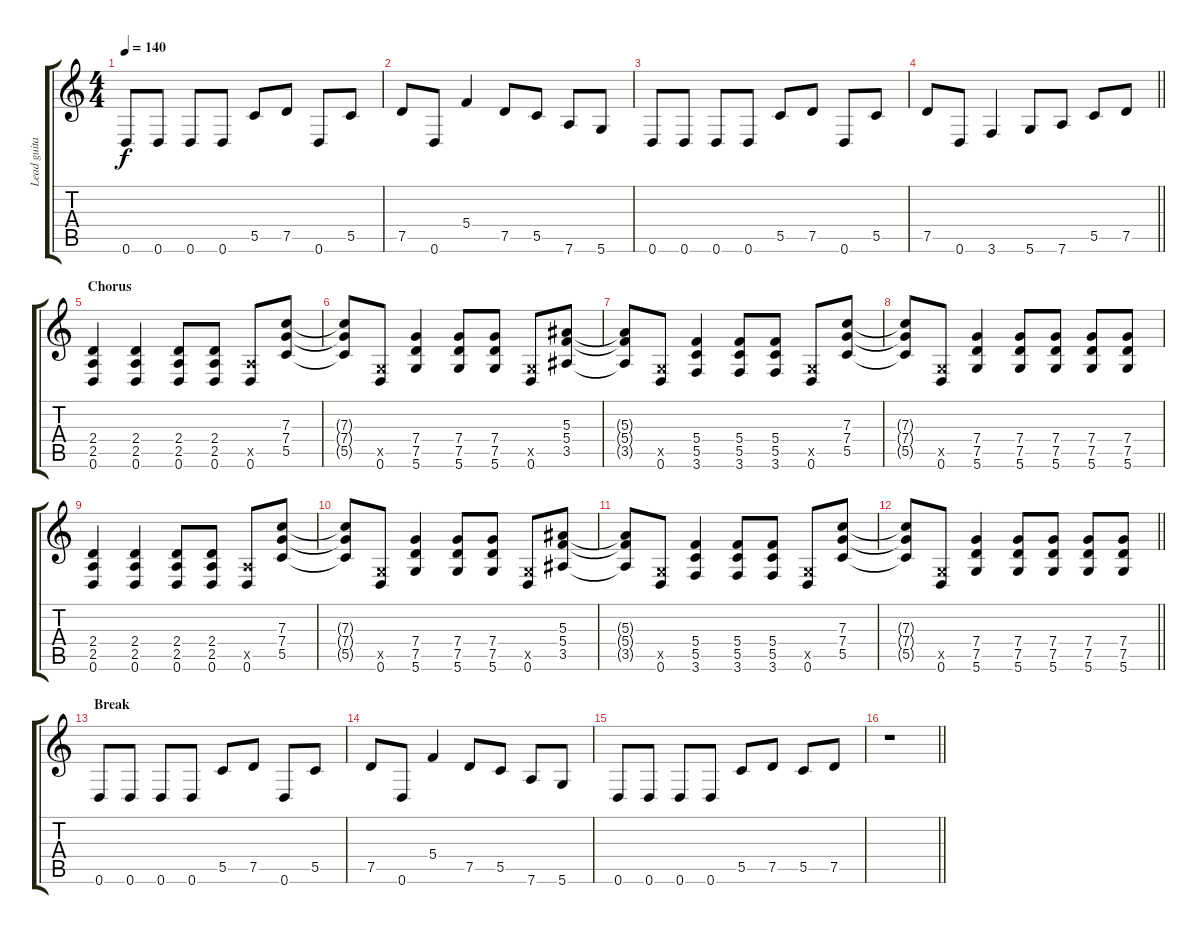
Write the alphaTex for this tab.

\track ("Lead guitar" "Lead guita") {instrument overdrivenguitar}
\staff {score tabs}
\tuning (D4 A3 F3 C3 G2 D2) {hide}
\ts (4 4)
\tempo 140
\clef g2
\ks c
0.6.8{dy f} 0.6.8 0.6.8 0.6.8 5.5.8 7.5.8 0.6.8 5.5.8 |
7.5.8 0.6.8 5.4.4 7.5.8 5.5.8 7.6.8 5.6.8 |
0.6.8 0.6.8 0.6.8 0.6.8 5.5.8 7.5.8 0.6.8 5.5.8 |
\barLineRight lightlight
7.5.8 0.6.8 3.6.4 5.6.8 7.6.8 5.5.8 7.5.8 |
\section ("" "Chorus")
(2.4 2.5 0.6).4 (2.4 2.5 0.6).4 (2.4 2.5 0.6).8 (2.4 2.5 0.6).8 (2.5{x} 0.6).8 (7.3 7.4 5.5).8 |
(7.3{t} 7.4{t} 5.5{t}).8 (0.5{x} 0.6).8 (7.4 7.5 5.6).4 (7.4 7.5 5.6).8 (7.4 7.5 5.6).8 (0.5{x} 0.6).8 (5.3 5.4 3.5).8 |
(5.3{t} 5.4{t} 3.5{t}).8 (0.5{x} 0.6).8 (5.4 5.5 3.6).4 (5.4 5.5 3.6).8 (5.4 5.5 3.6).8 (0.5{x} 0.6).8 (7.3 7.4 5.5).8 |
(7.3{t} 7.4{t} 5.5{t}).8 (0.5{x} 0.6).8 (7.4 7.5 5.6).4 (7.4 7.5 5.6).8 (7.4 7.5 5.6).8 (7.4 7.5 5.6).8 (7.4 7.5 5.6).8 |
(2.4 2.5 0.6).4 (2.4 2.5 0.6).4 (2.4 2.5 0.6).8 (2.4 2.5 0.6).8 (2.5{x} 0.6).8 (7.3 7.4 5.5).8 |
(7.3{t} 7.4{t} 5.5{t}).8 (0.5{x} 0.6).8 (7.4 7.5 5.6).4 (7.4 7.5 5.6).8 (7.4 7.5 5.6).8 (0.5{x} 0.6).8 (5.3 5.4 3.5).8 |
(5.3{t} 5.4{t} 3.5{t}).8 (0.5{x} 0.6).8 (5.4 5.5 3.6).4 (5.4 5.5 3.6).8 (5.4 5.5 3.6).8 (0.5{x} 0.6).8 (7.3 7.4 5.5).8 |
\barLineRight lightlight
(7.3{t} 7.4{t} 5.5{t}).8 (0.5{x} 0.6).8 (7.4 7.5 5.6).4 (7.4 7.5 5.6).8 (7.4 7.5 5.6).8 (7.4 7.5 5.6).8 (7.4 7.5 5.6).8 |
\section ("" "Break")
0.6.8 0.6.8 0.6.8 0.6.8 5.5.8 7.5.8 0.6.8 5.5.8 |
7.5.8 0.6.8 5.4.4 7.5.8 5.5.8 7.6.8 5.6.8 |
0.6.8 0.6.8 0.6.8 0.6.8 5.5.8 7.5.8 5.5.8 7.5.8 |
\barLineRight lightlight
r.1
